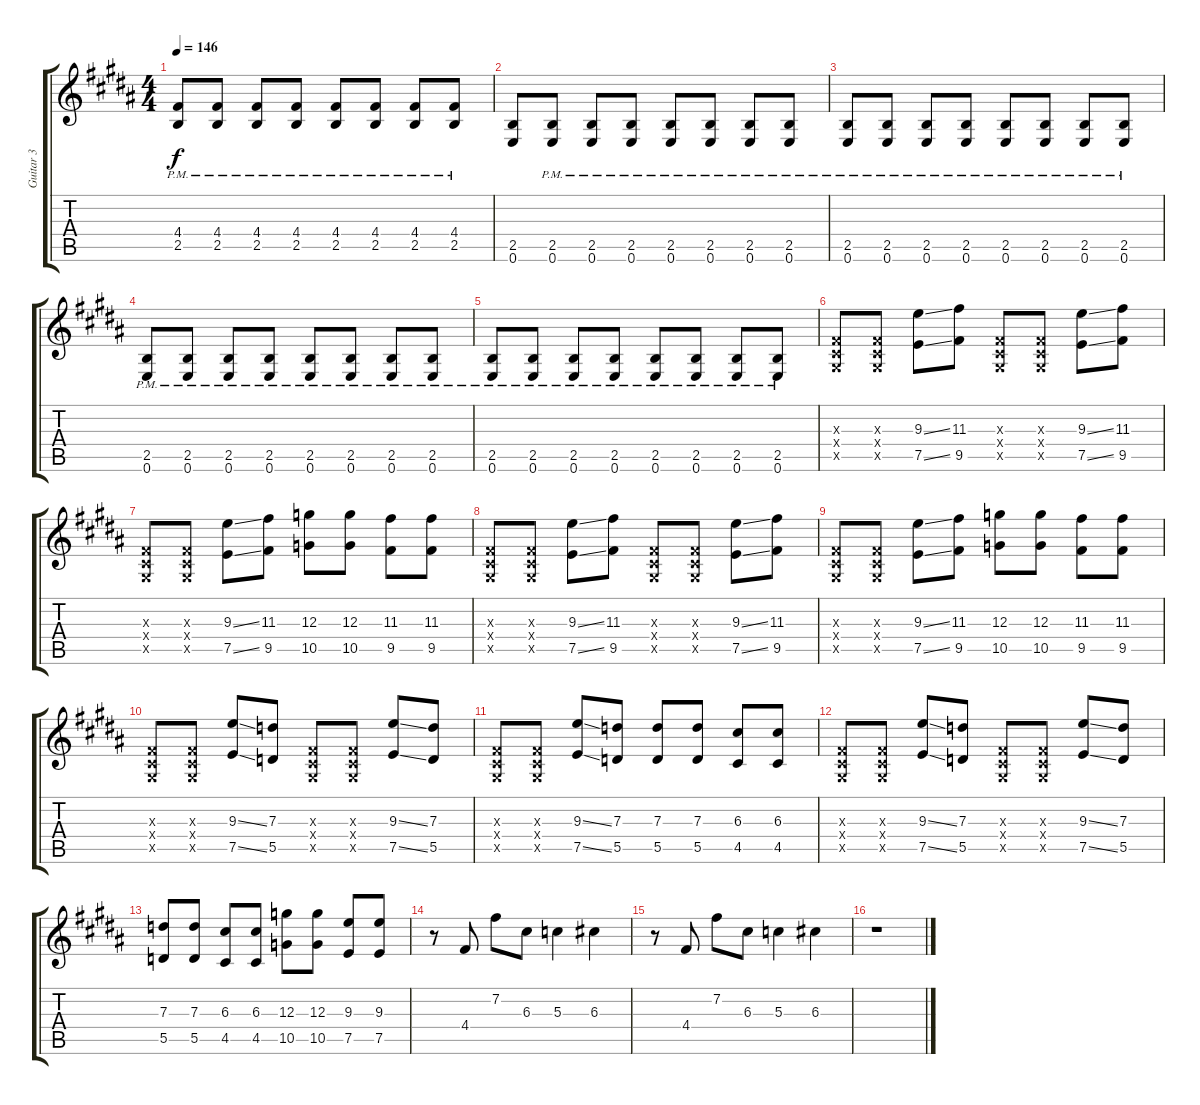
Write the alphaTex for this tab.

\track ("Guitar 3" "Guitar 3") {instrument distortionguitar}
\staff {score tabs}
\tuning (E4 B3 G3 D3 A2 E2) {hide}
\ts (4 4)
\tempo 146
\clef g2
\ks b
(4.4{pm} 2.5{pm}).8{dy f} (4.4{pm} 2.5{pm}).8 (4.4{pm} 2.5{pm}).8 (4.4{pm} 2.5{pm}).8 (4.4{pm} 2.5{pm}).8 (4.4{pm} 2.5{pm}).8 (4.4{pm} 2.5{pm}).8 (4.4{pm} 2.5{pm}).8 |
(2.5 0.6).8 (2.5{pm} 0.6{pm}).8 (2.5{pm} 0.6{pm}).8 (2.5{pm} 0.6{pm}).8 (2.5{pm} 0.6{pm}).8 (2.5{pm} 0.6{pm}).8 (2.5{pm} 0.6{pm}).8 (2.5{pm} 0.6{pm}).8 |
(2.5{pm} 0.6{pm}).8 (2.5{pm} 0.6{pm}).8 (2.5{pm} 0.6{pm}).8 (2.5{pm} 0.6{pm}).8 (2.5{pm} 0.6{pm}).8 (2.5{pm} 0.6{pm}).8 (2.5{pm} 0.6{pm}).8 (2.5{pm} 0.6{pm}).8 |
(2.5{pm} 0.6{pm}).8 (2.5{pm} 0.6{pm}).8 (2.5{pm} 0.6{pm}).8 (2.5{pm} 0.6{pm}).8 (2.5{pm} 0.6{pm}).8 (2.5{pm} 0.6{pm}).8 (2.5{pm} 0.6{pm}).8 (2.5{pm} 0.6{pm}).8 |
(2.5{pm} 0.6{pm}).8 (2.5{pm} 0.6{pm}).8 (2.5{pm} 0.6{pm}).8 (2.5{pm} 0.6{pm}).8 (2.5{pm} 0.6{pm}).8 (2.5{pm} 0.6{pm}).8 (2.5{pm} 0.6{pm}).8 (2.5{pm} 0.6{pm}).8 |
(-1.3{x} -1.4{x} -1.5{x}).8 (-1.3{x} -1.4{x} -1.5{x}).8 (9.3{ss} 7.5{ss}).8 (11.3 9.5).8 (-1.3{x} -1.4{x} -1.5{x}).8 (-1.3{x} -1.4{x} -1.5{x}).8 (9.3{ss} 7.5{ss}).8 (11.3 9.5).8 |
(-1.3{x} -1.4{x} -1.5{x}).8 (-1.3{x} -1.4{x} -1.5{x}).8 (9.3{ss} 7.5{ss}).8 (11.3 9.5).8 (12.3 10.5).8 (12.3 10.5).8 (11.3 9.5).8 (11.3 9.5).8 |
(-1.3{x} -1.4{x} -1.5{x}).8 (-1.3{x} -1.4{x} -1.5{x}).8 (9.3{ss} 7.5{ss}).8 (11.3 9.5).8 (-1.3{x} -1.4{x} -1.5{x}).8 (-1.3{x} -1.4{x} -1.5{x}).8 (9.3{ss} 7.5{ss}).8 (11.3 9.5).8 |
(-1.3{x} -1.4{x} -1.5{x}).8 (-1.3{x} -1.4{x} -1.5{x}).8 (9.3{ss} 7.5{ss}).8 (11.3 9.5).8 (12.3 10.5).8 (12.3 10.5).8 (11.3 9.5).8 (11.3 9.5).8 |
(-1.3{x} -1.4{x} -1.5{x}).8 (-1.3{x} -1.4{x} -1.5{x}).8 (9.3{ss} 7.5{ss}).8 (7.3 5.5).8 (-1.3{x} -1.4{x} -1.5{x}).8 (-1.3{x} -1.4{x} -1.5{x}).8 (9.3{ss} 7.5{ss}).8 (7.3 5.5).8 |
(-1.3{x} -1.4{x} -1.5{x}).8 (-1.3{x} -1.4{x} -1.5{x}).8 (9.3{ss} 7.5{ss}).8 (7.3 5.5).8 (7.3 5.5).8 (7.3 5.5).8 (6.3 4.5).8 (6.3 4.5).8 |
(-1.3{x} -1.4{x} -1.5{x}).8 (-1.3{x} -1.4{x} -1.5{x}).8 (9.3{ss} 7.5{ss}).8 (7.3 5.5).8 (-1.3{x} -1.4{x} -1.5{x}).8 (-1.3{x} -1.4{x} -1.5{x}).8 (9.3{ss} 7.5{ss}).8 (7.3 5.5).8 |
(7.3 5.5).8 (7.3 5.5).8 (6.3 4.5).8 (6.3 4.5).8 (12.3 10.5).8 (12.3 10.5).8 (9.3 7.5).8 (9.3 7.5).8 |
r.8 4.4.8 7.2.8 6.3.8 5.3.4 6.3.4 |
r.8 4.4.8 7.2.8 6.3.8 5.3.4 6.3.4 |
r.1
